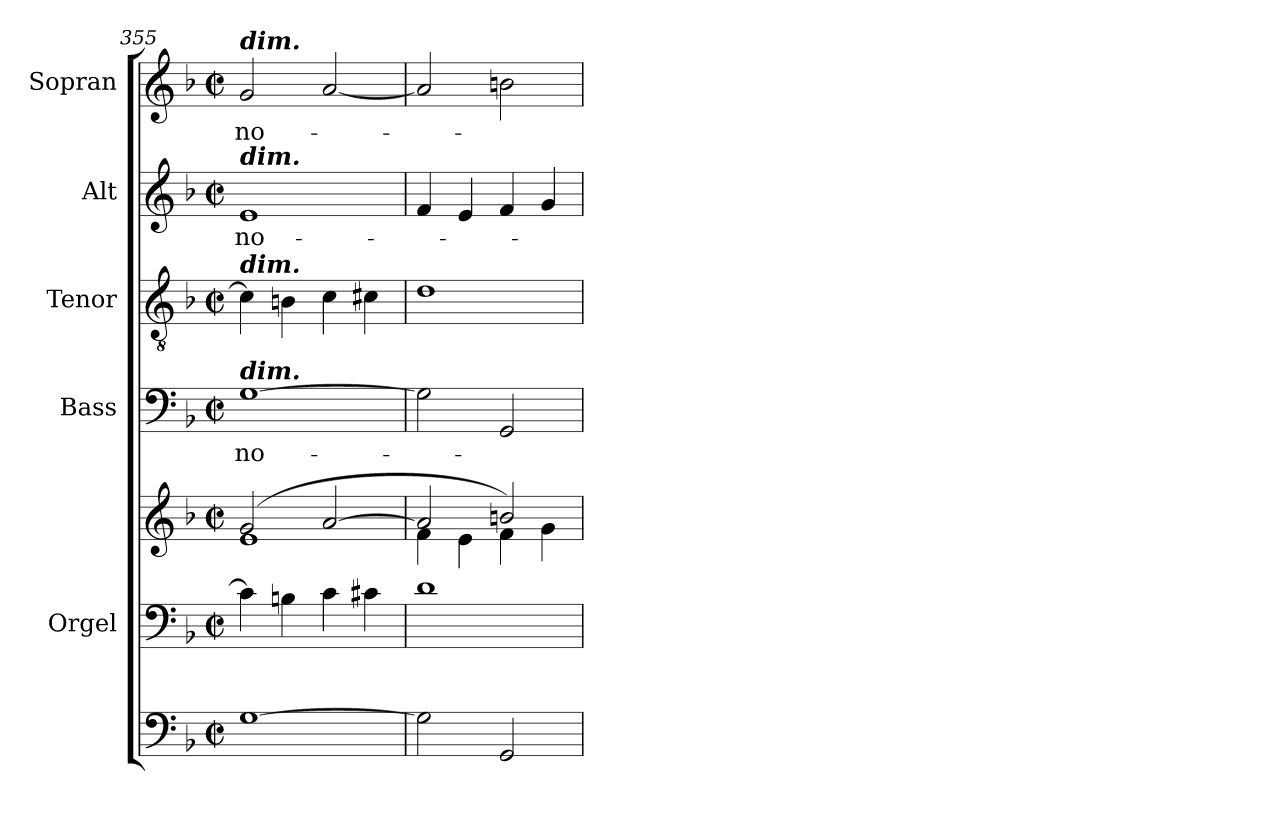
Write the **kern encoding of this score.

**kern	**kern	**kern	**kern	**text	**kern	**kern	**text	**kern	**text
*part6	*part5	*part5	*part4	*part4	*part3	*part2	*part2	*part1	*part1
*staff7	*staff6	*staff5	*staff4	*staff4	*staff3	*staff2	*staff2	*staff1	*staff1
*	*I"Orgel	*	*I"Bass	*	*I"Tenor	*I"Alt	*	*I"Sopran	*
*	*I'Org.	*	*I'B	*	*I'T	*I'A	*	*I'S	*
!!LO:PB:g=z
*clefF4	*clefF4	*clefG2	*clefF4	*	*clefGv2	*clefG2	*	*clefG2	*
*ITrd7c12	*	*	*	*	*	*	*	*	*
*k[b-]	*k[b-]	*k[b-]	*k[b-]	*	*k[b-]	*k[b-]	*	*k[b-]	*
*F:	*F:	*F:	*F:	*	*F:	*F:	*	*F:	*
*M2/2	*M2/2	*M2/2	*M2/2	*	*M2/2	*M2/2	*	*M2/2	*
*met(c|)	*met(c|)	*met(c|)	*met(c|)	*	*met(c|)	*met(c|)	*	*met(c|)	*
=355	=355	=355	=355	=355	=355	=355	=355	=355	=355
*	*	*^	*	*	*	*	*	*	*
!	!	!	!	!	!	!	!	!	!LO:TX:a:Bi:t=dim.	!
!	!	!	!	!	!	!	!LO:TX:a:Bi:t=dim.	!	!	!
!	!	!	!	!	!	!LO:TX:a:Bi:t=dim.	!	!	!	!
!	!	!	!	!LO:TX:a:Bi:t=dim.	!	!	!	!	!	!
!	!	!	!	!	!LO:LY:b	!	!	!LO:LY:b	!	!LO:LY:b
[1GG	4c\]	(2g/	1e	[1G	no-	4c\]	1e	no-	2g/	no-
.	4Bn\	.	.	.	.	4Bn\	.	.	.	.
.	4c\	[>2a/	.	.	.	4c\	.	.	[2a/	.
.	4c#X\	.	.	.	.	4c#X\	.	.	.	.
=356	=356	=356	=356	=356	=356	=356	=356	=356	=356	=356
2GG\]	1d	2a/]	4f\	2G\]	.	1d	4f/	.	2a/]	.
.	.	.	4e\	.	.	.	4e/	.	.	.
2GGG/	.	2bn/)	4f\	2GG/	.	.	4f/	.	2bn\	.
.	.	.	4g\	.	.	.	4g/	.	.	.
*	*	*v	*v	*	*	*	*	*	*	*
=	=	=	=	=	=	=	=	=	=
*-	*-	*-	*-	*-	*-	*-	*-	*-	*-
